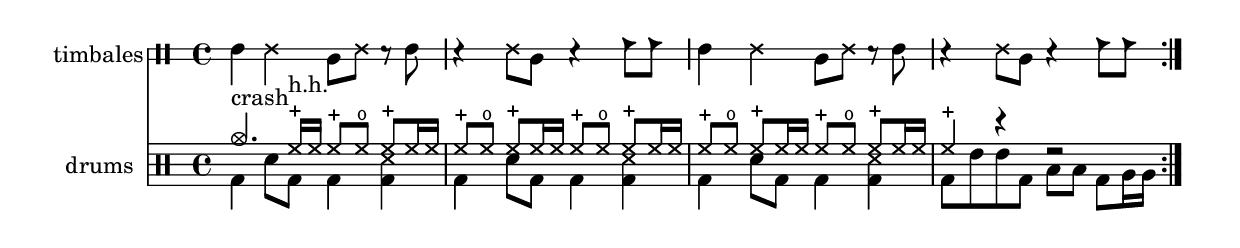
%% Do not edit this file; it is auto-generated from LSR!
%% Tags: rhythms, percussion
\version "2.11.35"

\header { texidoc = "
LilyPond makes drums input quite easy, with powerful pre-configured
tools such as the \\drummode function and the DrumStaff context:  drums
are placed to their own staff positions (with a special clef symbol)
and have note heads according to the drum. You can easily attach an
extra symbol to the drum, and restrict the number of lines.
" }

drh = \drummode { cymc4.^"crash" hhc16^"h.h." hh \repeat "unfold" 5 {hhc8 hho hhc8 hh16 hh} hhc4 r4 r2 }
drl = \drummode {\repeat "unfold" 3 {bd4 sn8 bd bd4 << bd ss >> } bd8 tommh tommh bd toml toml bd tomfh16 tomfh }
timb = \drummode { \repeat "unfold" 2 {timh4 ssh timl8 ssh r timh r4 ssh8 timl r4 cb8 cb} }

\score {
  \repeat "volta" 2 {
    <<
      \new DrumStaff \with {
	drumStyleTable = #timbales-style
	\override StaffSymbol #'line-count = #2
	\override BarLine #'bar-size = #2
      } <<
	\set Staff.instrumentName = "timbales"
	\timb
      >>
      \new DrumStaff <<
	\set Staff.instrumentName = "drums"
	\new DrumVoice {\stemUp \drh }
	\new DrumVoice {\stemDown \drl }
      >>
    >>
  }
  \layout {}

  \midi {
    \context {
      \Score
      tempoWholesPerMinute = #(ly:make-moment 120 4)
      }
    }


}

